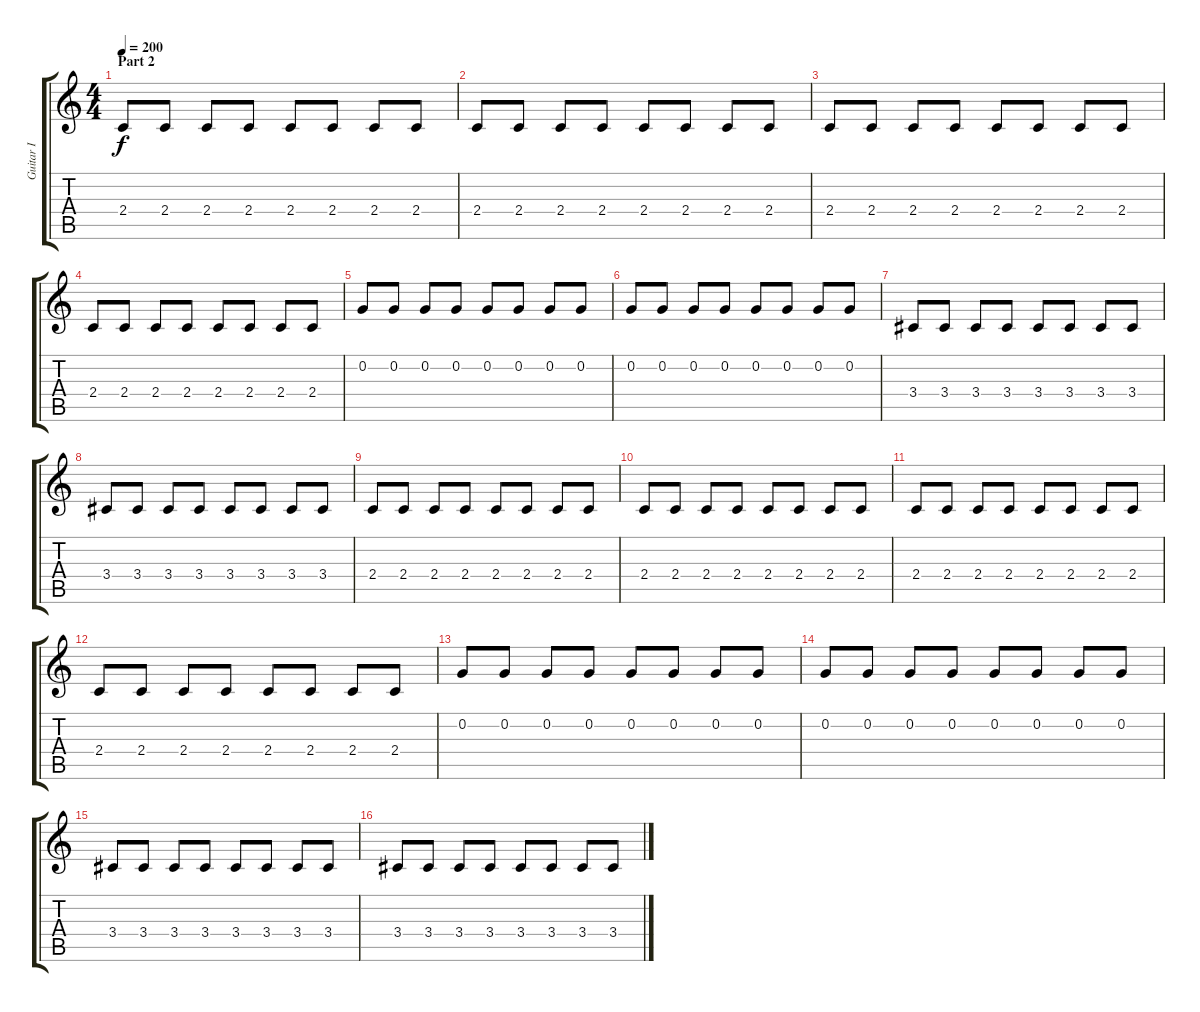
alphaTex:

\track ("Guitar I" "Guitar I") {instrument distortionguitar}
\staff {score tabs}
\tuning (C4 G3 Eb3 Bb2 F2 C2) {hide}
\ts (4 4)
\section ("" "Part 2")
\tempo 200
\clef g2
\ks c
2.4.8{dy f volume 13} 2.4.8 2.4.8 2.4.8 2.4.8 2.4.8 2.4.8 2.4.8 |
2.4.8 2.4.8 2.4.8 2.4.8 2.4.8 2.4.8 2.4.8 2.4.8 |
2.4.8 2.4.8 2.4.8 2.4.8 2.4.8 2.4.8 2.4.8 2.4.8 |
2.4.8 2.4.8 2.4.8 2.4.8 2.4.8 2.4.8 2.4.8 2.4.8 |
0.2.8 0.2.8 0.2.8 0.2.8 0.2.8 0.2.8 0.2.8 0.2.8 |
0.2.8 0.2.8 0.2.8 0.2.8 0.2.8 0.2.8 0.2.8 0.2.8 |
3.4.8 3.4.8 3.4.8 3.4.8 3.4.8 3.4.8 3.4.8 3.4.8 |
3.4.8 3.4.8 3.4.8 3.4.8 3.4.8 3.4.8 3.4.8 3.4.8 |
2.4.8 2.4.8 2.4.8 2.4.8 2.4.8 2.4.8 2.4.8 2.4.8 |
2.4.8 2.4.8 2.4.8 2.4.8 2.4.8 2.4.8 2.4.8 2.4.8 |
2.4.8 2.4.8 2.4.8 2.4.8 2.4.8 2.4.8 2.4.8 2.4.8 |
2.4.8 2.4.8 2.4.8 2.4.8 2.4.8 2.4.8 2.4.8 2.4.8 |
0.2.8 0.2.8 0.2.8 0.2.8 0.2.8 0.2.8 0.2.8 0.2.8 |
0.2.8 0.2.8 0.2.8 0.2.8 0.2.8 0.2.8 0.2.8 0.2.8 |
3.4.8 3.4.8 3.4.8 3.4.8 3.4.8 3.4.8 3.4.8 3.4.8 |
3.4.8 3.4.8 3.4.8 3.4.8 3.4.8 3.4.8 3.4.8 3.4.8
